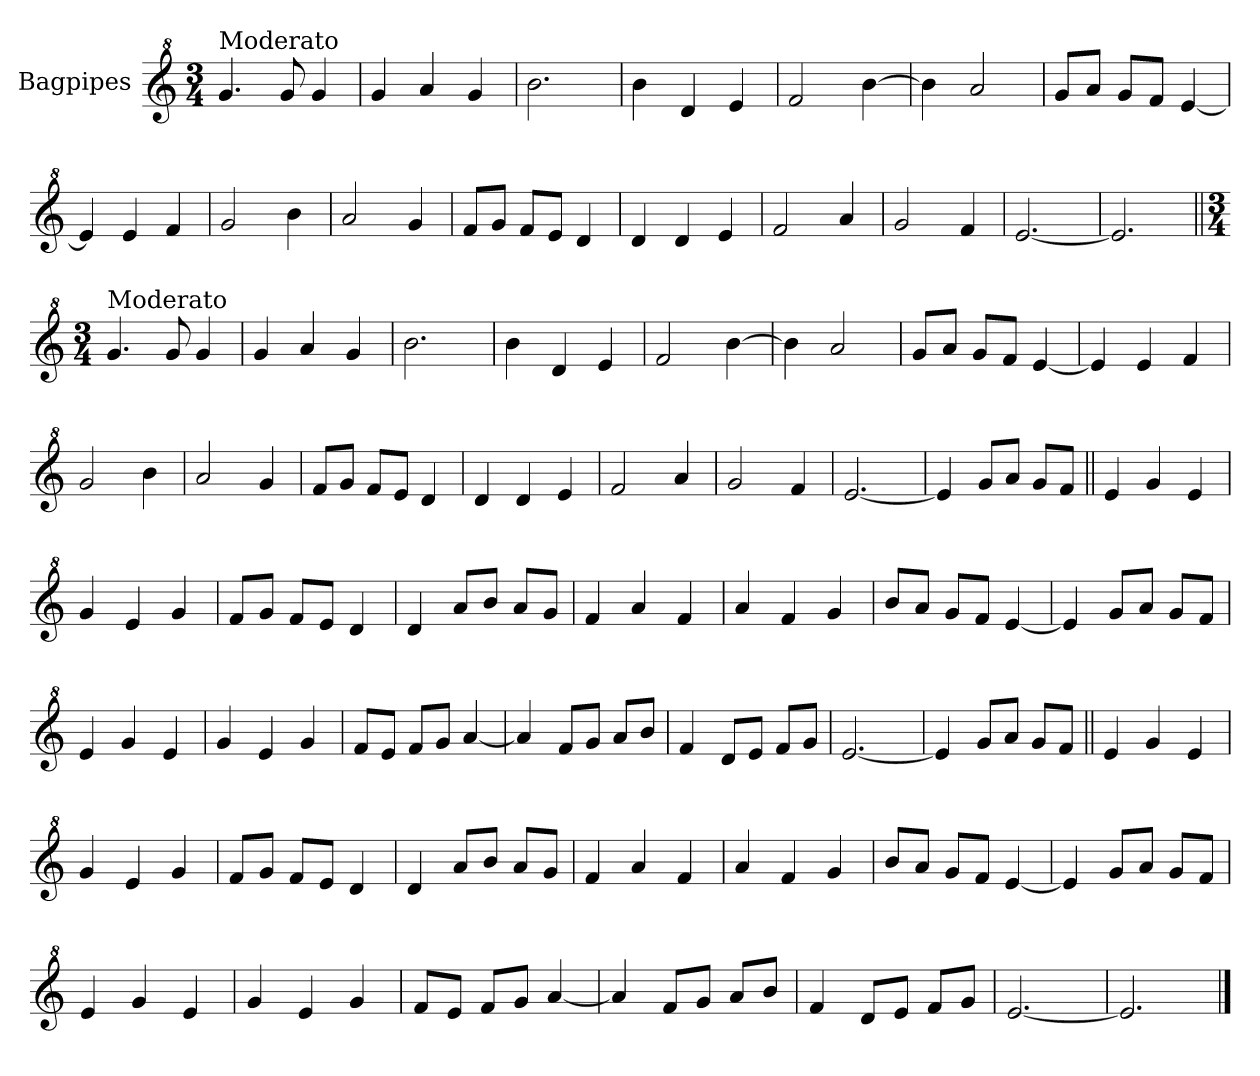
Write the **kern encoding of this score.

**kern
*part1
*staff1
*I"Bagpipes
*I'Bag
*clefG^2
*k[]
*M3/4
=1
!LO:TX:a:t=Moderato
4.gg
8gg
4gg
=
4gg
4aa
4gg
=
2.bb
=
4bb
4dd
4ee
=
2ff
[4bb
=
4bb]
2aa
=
8ggL
8aaJ
8ggL
8ffJ
[4ee
=
4ee]
4ee
4ff
=
2gg
4bb
=
2aa
4gg
=
8ffL
8ggJ
8ffL
8eeJ
4dd
=
4dd
4dd
4ee
=
2ff
4aa
=
2gg
4ff
=
[2.ee
=
2.ee]
=||
*M3/4
!LO:TX:a:t=Moderato
4.gg
8gg
4gg
=
4gg
4aa
4gg
=
2.bb
=
4bb
4dd
4ee
=
2ff
[4bb
=
4bb]
2aa
=
8ggL
8aaJ
8ggL
8ffJ
[4ee
=
4ee]
4ee
4ff
=
2gg
4bb
=
2aa
4gg
=
8ffL
8ggJ
8ffL
8eeJ
4dd
=
4dd
4dd
4ee
=
2ff
4aa
=
2gg
4ff
=
[2.ee
=
4ee]
8ggL
8aaJ
8ggL
8ffJ
=||
4ee
4gg
4ee
=
4gg
4ee
4gg
=
8ffL
8ggJ
8ffL
8eeJ
4dd
=
4dd
8aaL
8bbJ
8aaL
8ggJ
=
4ff
4aa
4ff
=
4aa
4ff
4gg
=
8bbL
8aaJ
8ggL
8ffJ
[4ee
=
4ee]
8ggL
8aaJ
8ggL
8ffJ
=
4ee
4gg
4ee
=
4gg
4ee
4gg
=
8ffL
8eeJ
8ffL
8ggJ
[4aa
=
4aa]
8ffL
8ggJ
8aaL
8bbJ
=
4ff
8ddL
8eeJ
8ffL
8ggJ
=
[2.ee
=
4ee]
8ggL
8aaJ
8ggL
8ffJ
=||
4ee
4gg
4ee
=
4gg
4ee
4gg
=
8ffL
8ggJ
8ffL
8eeJ
4dd
=
4dd
8aaL
8bbJ
8aaL
8ggJ
=
4ff
4aa
4ff
=
4aa
4ff
4gg
=
8bbL
8aaJ
8ggL
8ffJ
[4ee
=
4ee]
8ggL
8aaJ
8ggL
8ffJ
=
4ee
4gg
4ee
=
4gg
4ee
4gg
=
8ffL
8eeJ
8ffL
8ggJ
[4aa
=
4aa]
8ffL
8ggJ
8aaL
8bbJ
=
4ff
8ddL
8eeJ
8ffL
8ggJ
=
[2.ee
=
2.ee]
==
*-
